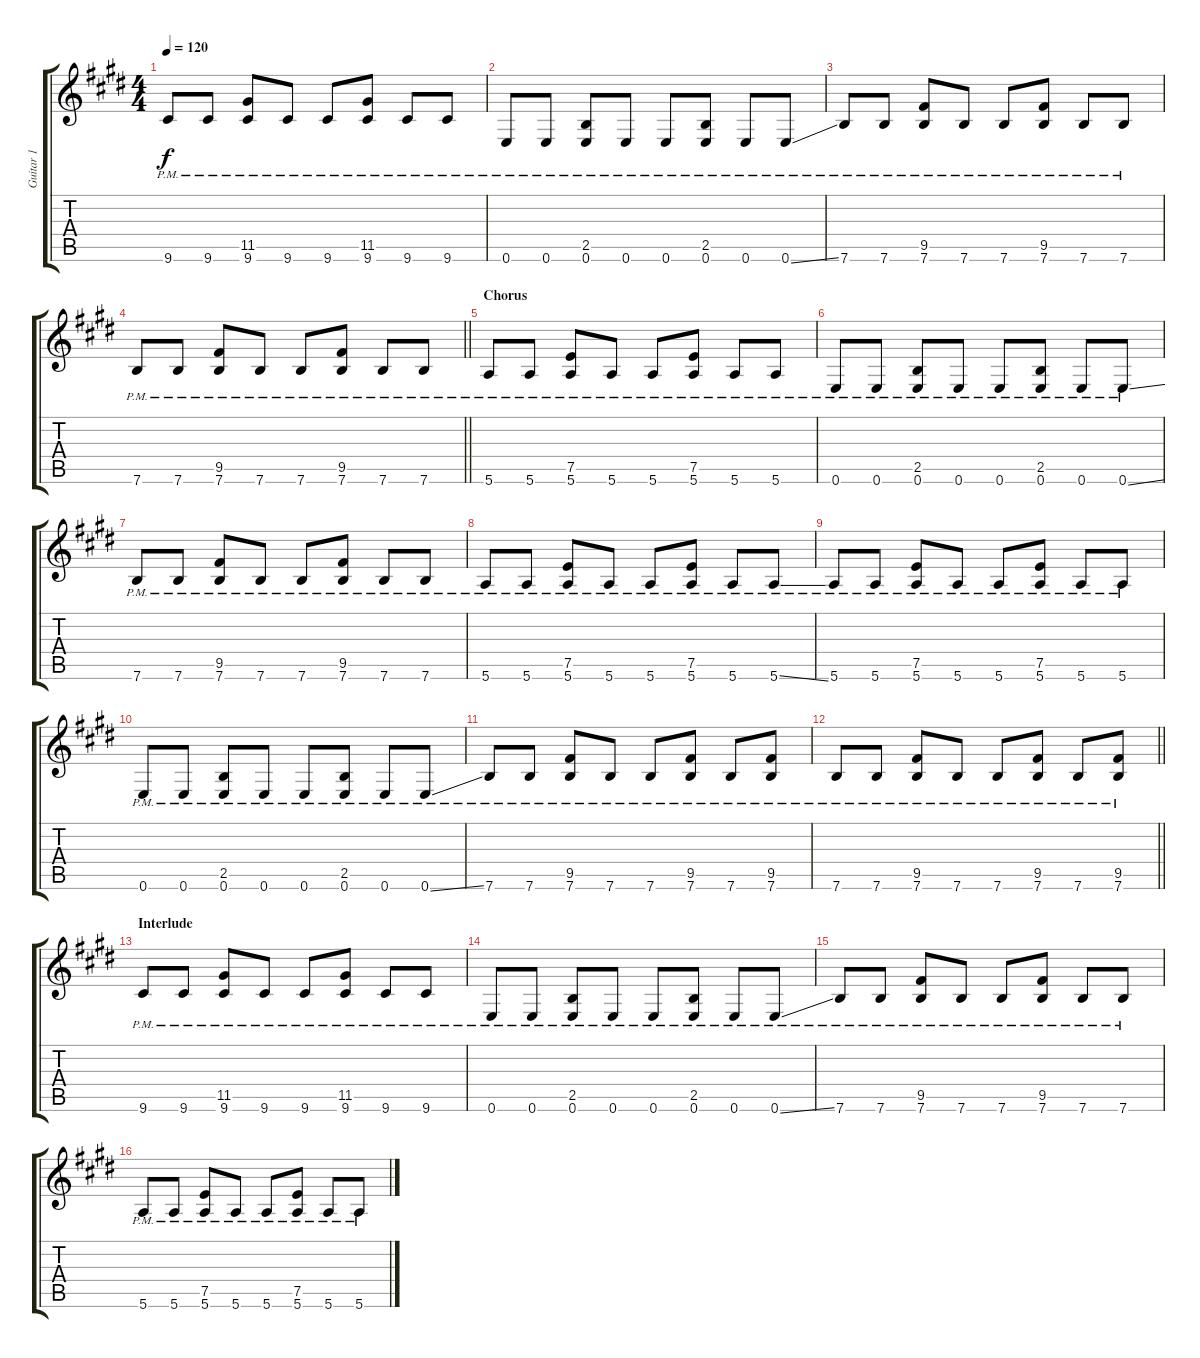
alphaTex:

\track ("Guitar 1" "Guitar 1") {instrument electricguitarmuted}
\staff {score tabs}
\tuning (E4 B3 G3 D3 A2 E2) {hide}
\ts (4 4)
\tempo 120
\clef g2
\ks e
9.6{pm}.8{dy f} 9.6{pm}.8 (11.5{pm} 9.6{pm}).8 9.6{pm}.8 9.6{pm}.8 (11.5{pm} 9.6{pm}).8 9.6{pm}.8 9.6{pm}.8 |
0.6{pm}.8 0.6{pm}.8 (2.5{pm} 0.6{pm}).8 0.6{pm}.8 0.6{pm}.8 (2.5{pm} 0.6{pm}).8 0.6{pm}.8 0.6{ss pm}.8 |
7.6{pm}.8 7.6{pm}.8 (9.5{pm} 7.6{pm}).8 7.6{pm}.8 7.6{pm}.8 (9.5{pm} 7.6{pm}).8 7.6{pm}.8 7.6{pm}.8 |
\barLineRight lightlight
7.6{pm}.8 7.6{pm}.8 (9.5{pm} 7.6{pm}).8 7.6{pm}.8 7.6{pm}.8 (9.5{pm} 7.6{pm}).8 7.6{pm}.8 7.6{pm}.8 |
\section ("" "Chorus")
5.6{pm}.8 5.6{pm}.8 (7.5{pm} 5.6).8 5.6{pm}.8 5.6{pm}.8 (7.5{pm} 5.6{pm}).8 5.6{pm}.8 5.6{pm}.8 |
0.6{pm}.8 0.6{pm}.8 (2.5{pm} 0.6{pm}).8 0.6{pm}.8 0.6{pm}.8 (2.5{pm} 0.6{pm}).8 0.6{pm}.8 0.6{ss pm}.8 |
7.6{pm}.8 7.6{pm}.8 (9.5{pm} 7.6{pm}).8 7.6{pm}.8 7.6{pm}.8 (9.5{pm} 7.6{pm}).8 7.6{pm}.8 7.6{pm}.8 |
5.6{pm}.8 5.6{pm}.8 (7.5{pm} 5.6{pm}).8 5.6{pm}.8 5.6{pm}.8 (7.5{pm} 5.6{pm}).8 5.6{pm}.8 5.6{ss pm}.8 |
5.6{pm}.8 5.6{pm}.8 (7.5{pm} 5.6).8 5.6{pm}.8 5.6{pm}.8 (7.5{pm} 5.6{pm}).8 5.6{pm}.8 5.6{pm}.8 |
0.6{pm}.8 0.6{pm}.8 (2.5{pm} 0.6{pm}).8 0.6{pm}.8 0.6{pm}.8 (2.5{pm} 0.6{pm}).8 0.6{pm}.8 0.6{ss pm}.8 |
7.6{pm}.8 7.6{pm}.8 (9.5{pm} 7.6{pm}).8 7.6{pm}.8 7.6{pm}.8 (9.5{pm} 7.6{pm}).8 7.6{pm}.8 (9.5{pm} 7.6{pm}).8 |
\barLineRight lightlight
7.6{pm}.8 7.6{pm}.8 (9.5{pm} 7.6{pm}).8 7.6{pm}.8 7.6{pm}.8 (9.5{pm} 7.6{pm}).8 7.6{pm}.8 (9.5{pm} 7.6{pm}).8 |
\section ("" "Interlude")
9.6{pm}.8 9.6{pm}.8 (11.5{pm} 9.6{pm}).8 9.6{pm}.8 9.6{pm}.8 (11.5{pm} 9.6{pm}).8 9.6{pm}.8 9.6{pm}.8 |
0.6{pm}.8 0.6{pm}.8 (2.5{pm} 0.6{pm}).8 0.6{pm}.8 0.6{pm}.8 (2.5{pm} 0.6{pm}).8 0.6{pm}.8 0.6{ss pm}.8 |
7.6{pm}.8 7.6{pm}.8 (9.5{pm} 7.6{pm}).8 7.6{pm}.8 7.6{pm}.8 (9.5{pm} 7.6{pm}).8 7.6{pm}.8 7.6{pm}.8 |
5.6{pm}.8 5.6{pm}.8 (7.5{pm} 5.6{pm}).8 5.6{pm}.8 5.6{pm}.8 (7.5{pm} 5.6{pm}).8 5.6{pm}.8 5.6{ss pm}.8
